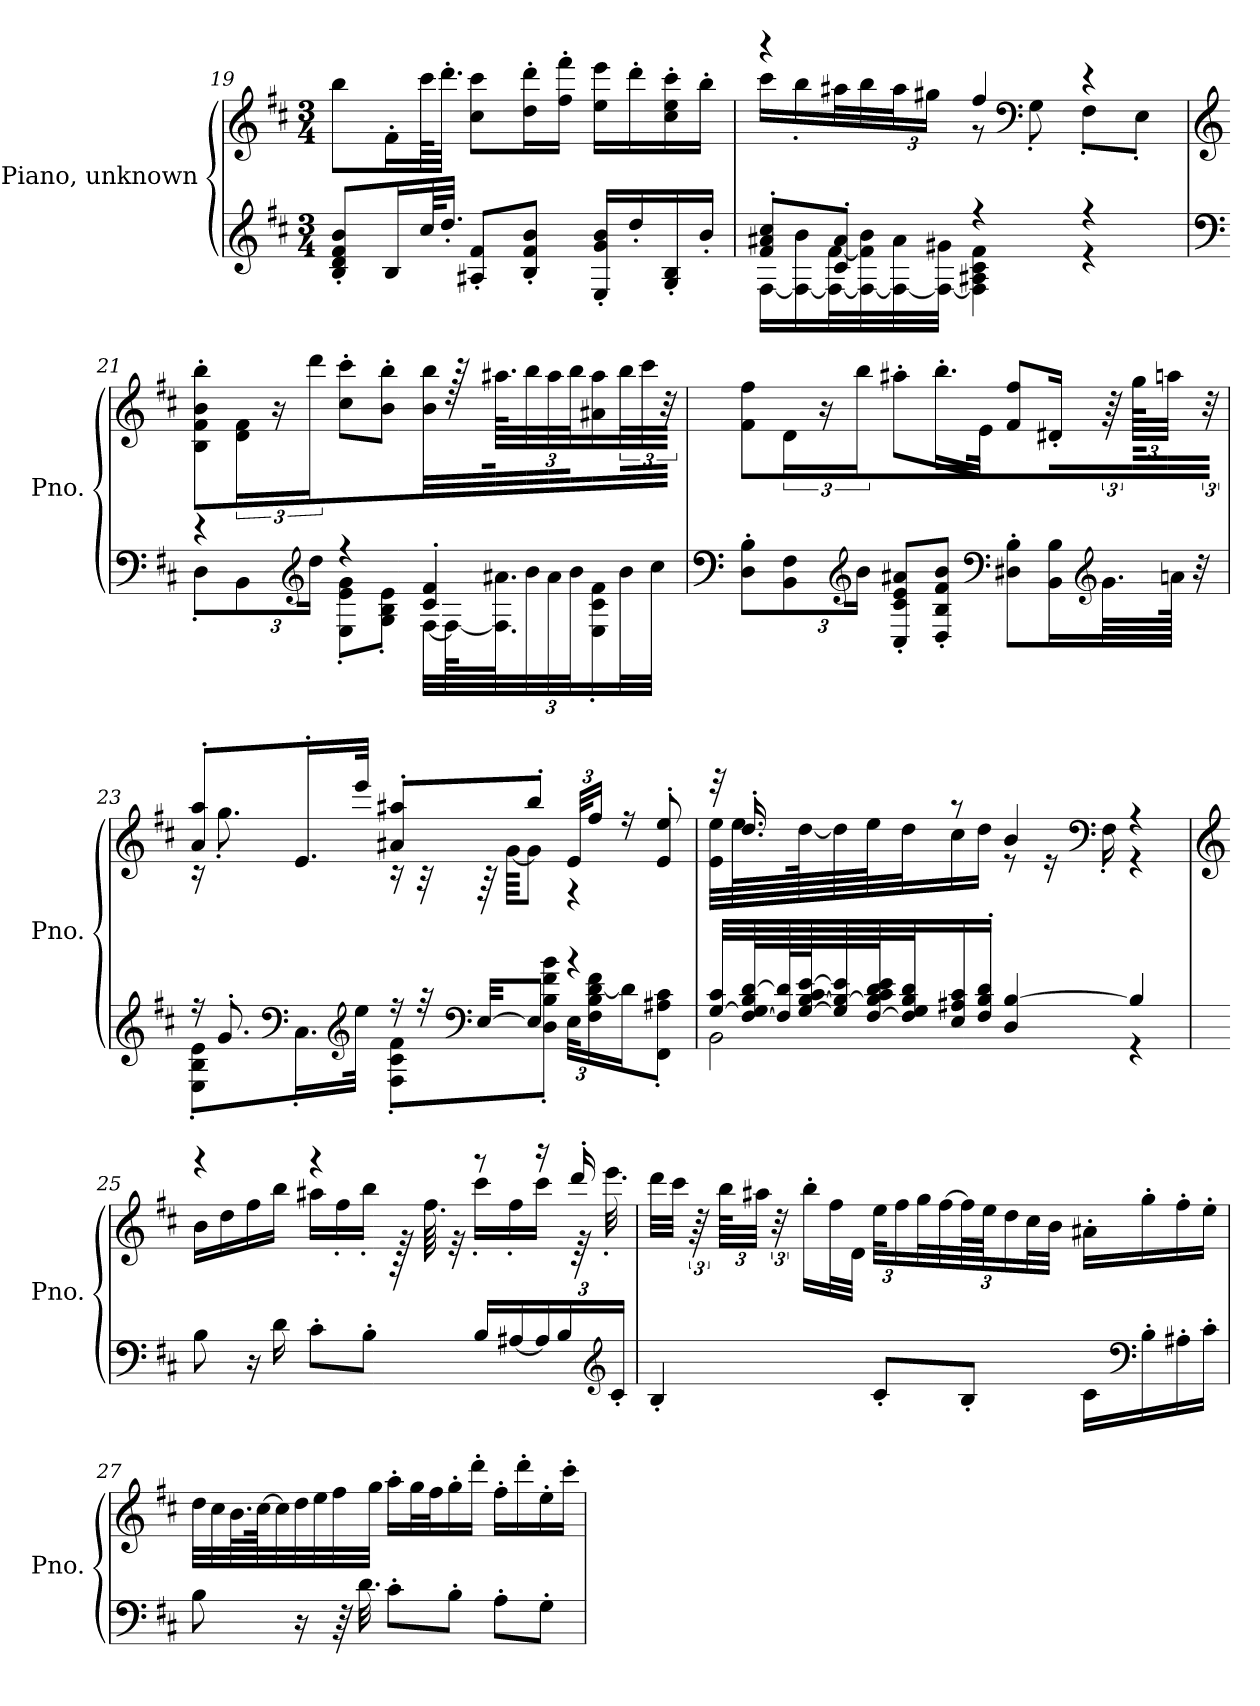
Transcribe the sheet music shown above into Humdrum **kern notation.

**kern	**kern
*part1	*part1
*staff2	*staff1
*I"Piano, unknown	*
*I'Pno.	*
!!LO:LB:g=z
*clefG2	*clefG2
*k[f#c#]	*k[f#c#]
*M3/4	*M3/4
=19	=19
8B/' 8d/' 8f#/' 8b/'L	8bb\L
16B/L	16f#'\L
64cc#/KL	64ccc#\KL
32.dd'/JJJ	32.ddd'\JJJ
8A#X/' 8f#/'L	8cc#\ 8ccc#\L
8B/' 8f#/' 8b/'J	16dd\' 16ddd\'L
.	16ff#\' 16fff#\'JJ
16E/' 16g/' 16b/'LL	16ee\ 16eee\LL
16dd'/	16ddd'\
16G/' 16B/'	16cc#\' 16ee\' 16ccc#\'
16b'/JJ	16bb'\JJ
=20	=20
*^	*^
8f#/' 8a#X/' 8cc#/'L	[16F#\LL	4r	16ccc#\LL
.	16F#\_ 16b\	.	16bb'\
8c#/' 8a#/'J	32F#\_ [32f#\L	.	32aa#X\L
.	32F#\_ 32f#\] 32b\	.	32bb\
*	*	*	*Xbrackettup
.	32F#\_ 32a#\	.	48aa#\J
.	.	.	24gg#X\JJ
.	32F#\_ 32g#X\JJJ	.	.
4r	4F#\] 4A#X\ 4c#\ 4f#\	4ff#/	8r
*	*	*clefF4	*
.	.	.	8G'\
4r	4r	4r	8F#'\L
.	.	.	8E'\J
*	*	*v	*v
!!LO:LB:g=z
=21	=21	=21
*clefF4	*	*clefG2
4r	8D'\L	8B\' 8f#\' 8b\' 8bb\'L
*	*Xbrackettup	*brackettup
.	12BB\	24d\ 24f#\Jk
.	.	24r
*clefG2	*	*
.	24dd\Jk	24ddd\
4r	8E\' 8e\' 8g\'L	8cc#\' 8ccc#\'L
.	8G\' 8B\' 8e\'J	8b\' 8bb\'J
4c#/' 4f#/'	[32F#\LLL	32b\ 32bb\
.	128F#\KL_	128r
.	64.F#\] 64.a#X\J	64.aa#X\KLLL
*	*	*Xbrackettup
.	48b\	48bb\
.	48a#\	48aa#\
.	48b\J	48bb\J
.	16E\' 16c#\' 16f#\'	16a#X\ 16aa#\
*	*	*brackettup
.	32b\L	48bb\L
.	.	48ccc#\JJJ
.	32cc#\JJJ	.
.	.	48r
*v	*v	*
!!LO:LB:g=z
=22	=22
*clefF4	*
8D\' 8B\'L	8f#/ 8ff#/L
12BB\ 12F#\	24d/Jk
.	24r
*clefG2	*
24b\Jk	24bb\
8C#/' 8c#/' 8e/' 8a#X/'L	8aa#X'\L
8D/' 8B/' 8f#/' 8b/'J	16.bb'\L
.	32e\JJk
*clefF4	*
8D#X\' 8B\'L	8f#/ 8ff#/L
16BB\ 16B\L	16d#X'/Jk
*clefG2	*
64.g\LL	96r
.	96gg\KLLL
.	48aan\JJJ
128an\JJJJk	.
32r	.
.	48r
!!LO:PB:g=z
=23	=23
*^	*^
16r	8E\' 8B\' 8e\'L	8a/' 8aa/'L	16r
8.g'/	.	.	8.gg'\
*clefF4	*	*	*
.	16.C#'\L	16.e'/L	.
*clefG2	*	*	*
.	32ee\JJk	32eee/JJk	.
16r	8F#\' 8c#\' 8f#\'L	8a#X/' 8aa#X/'L	16r
32r	.	.	32r
*clefF4	*	*	*
[32E/KKL	.	.	64r
.	.	.	[64g\KKKL
8E/J]	8D\' 8B\' 8f#\' 8b\'J	8bb'/J	8g\J]
*	*	*Xbrackettup	*
4r	48E\KLL	48e/KLL	4r
.	24F#\ 24B\ [24d\ 24f#\	24ff#/JJ	.
.	16d\J]	16r	.
.	8FF#\' 8A#X\' 8c#\'J	8e/' 8ee/'	.
=24	=24	=24	=24
[32G/ 32c#/LLL	2BB\	32r	32e\ 32ee\LLL
[64F#/ 64G/] 64B/ [64d/L	.	16.dd'/	64.ee\L
128F#/] 128d/]L	.	.	.
[128G/ [128B/ 128c#/ [128e/J	.	.	[128dd\K
64G/] 64B/_ 64e/]	.	.	64dd\]
[64F#/ 64B/] 64c#/ 64d/ 64e/J	.	.	64ee\J
32F#/] 32G/ 32B/ 32d/J	.	.	32dd\J
16E/ 16A#X/ 16c#/	.	8r	16cc#\
16F#/' 16B/' 16d/'JJ	.	.	16dd\JJ
4D/ [4B/	.	4b/	8r
.	.	.	16r
*	*	*clefF4	*
.	.	.	16F#'\
4B/]	4r	4r	4r
*v	*v	*	*
!!LO:LB:g=z	!!
=25	=25	=25
*	*clefG2	*
8B\	4r	16b\LL
.	.	16dd\
16r	.	16ff#\
16d\	.	16bb\JJ
8c#'\L	4r	16aa#X\LL
.	.	16ff#'\
8B'\J	.	16bb'\JJ
.	.	128r
.	.	64.ff#\
.	.	32r
16B/LL	8r	16ccc#'\LL
[16A#X/	.	16ff#'\
24A#/]	16r	16ccc#\JJ
24B/	.	.
.	16ddd'/	64r
.	.	32.eee'\
*clefG2	*	*
24c#'/JJ	.	.
*	*v	*v
!!LO:LB:g=z
=26	=26
4B'/	32ddd\LLL
.	32ccc#\JJJ
*	*brackettup
.	96r
.	96bb\KLLL
.	48aa#X\JJJ
.	48r
.	16bb'\LL
.	32ff#\L
.	32d\JJJ
*	*Xbrackettup
8c#'/L	48ee\KLL
.	24ff#\
.	32gg\L
.	[32ff#\
8B'/J	96ff#\L]
.	96ee\JJ
.	24dd\
.	32cc#\L
.	32b\JJJ
16c#\LL	16a#X'\LL
*clefF4	*
16B'\	16gg'\
16A#X'\	16ff#'\
16c#'\JJ	16ee'\JJ
=27	=27
8B\	32dd\LLL
.	32cc#\
.	64.b\L
.	[128cc#\JK
.	32cc#\]
16r	32dd\
.	32ee\
64r	32ff#\
32.d\	.
.	32gg\JJJ
8c#'\L	16aa'\LL
.	32gg\L
.	32ff#\J
8B'\J	16gg'\
.	16ddd'\JJ
8A'\L	16ff#'\LL
.	16ddd'\
8G'\J	16ee'\
.	16ccc#'\JJ
=	=
*-	*-
